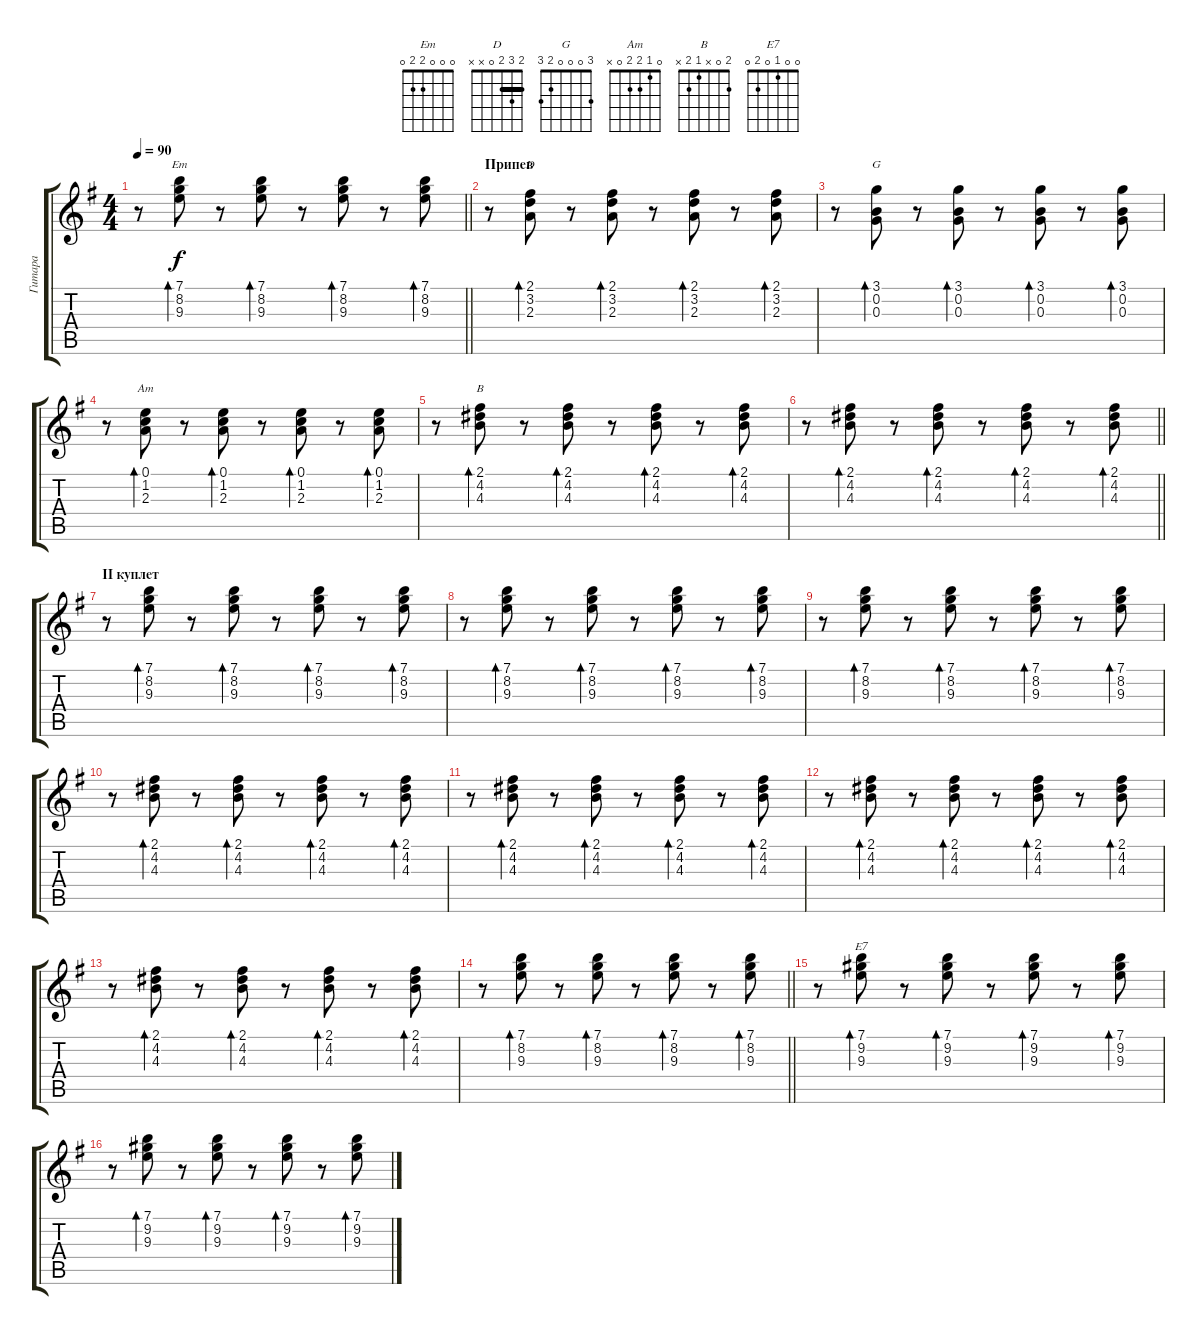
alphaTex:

\track ("Гитара" "Гитара") {instrument acousticguitarsteel}
\staff {score tabs}
\tuning (E4 B3 G3 D3 A2 E2) {hide}
\chord ("Em" 0 0 0 2 2 0)
\chord ("D" 2 3 2 0 x x) {barre 2}
\chord ("G" 3 0 0 0 2 3)
\chord ("Am" 0 1 2 2 0 x)
\chord ("B" 2 0 x 1 2 x)
\chord ("E7" 0 0 1 0 2 0)
\ts (4 4)
\tempo 90
\clef g2
\barLineRight lightlight
\ks eminor
r.8{dy f} (7.1 8.2 9.3).8{bd 60 ch "Em"} r.8 (7.1 8.2 9.3).8{bd 60} r.8 (7.1 8.2 9.3).8{bd 60} r.8 (7.1 8.2 9.3).8{bd 60} |
\section ("" "Припев")
r.8 (2.1 3.2 2.3).8{bd 60 ch "D"} r.8 (2.1 3.2 2.3).8{bd 60} r.8 (2.1 3.2 2.3).8{bd 60} r.8 (2.1 3.2 2.3).8{bd 60} |
r.8 (3.1 0.2 0.3).8{bd 60 ch "G"} r.8 (3.1 0.2 0.3).8{bd 60} r.8 (3.1 0.2 0.3).8{bd 60} r.8 (3.1 0.2 0.3).8{bd 60} |
r.8 (0.1 1.2 2.3).8{bd 60 ch "Am"} r.8 (0.1 1.2 2.3).8{bd 60} r.8 (0.1 1.2 2.3).8{bd 60} r.8 (0.1 1.2 2.3).8{bd 60} |
r.8 (2.1 4.2 4.3).8{bd 60 ch "B"} r.8 (2.1 4.2 4.3).8{bd 60} r.8 (2.1 4.2 4.3).8{bd 60} r.8 (2.1 4.2 4.3).8{bd 60} |
\barLineRight lightlight
r.8 (2.1 4.2 4.3).8{bd 60} r.8 (2.1 4.2 4.3).8{bd 60} r.8 (2.1 4.2 4.3).8{bd 60} r.8 (2.1 4.2 4.3).8{bd 60} |
\section ("" "II куплет")
r.8 (7.1 8.2 9.3).8{bd 60} r.8 (7.1 8.2 9.3).8{bd 60} r.8 (7.1 8.2 9.3).8{bd 60} r.8 (7.1 8.2 9.3).8{bd 60} |
r.8 (7.1 8.2 9.3).8{bd 60} r.8 (7.1 8.2 9.3).8{bd 60} r.8 (7.1 8.2 9.3).8{bd 60} r.8 (7.1 8.2 9.3).8{bd 60} |
r.8 (7.1 8.2 9.3).8{bd 60} r.8 (7.1 8.2 9.3).8{bd 60} r.8 (7.1 8.2 9.3).8{bd 60} r.8 (7.1 8.2 9.3).8{bd 60} |
r.8 (2.1 4.2 4.3).8{bd 60} r.8 (2.1 4.2 4.3).8{bd 60} r.8 (2.1 4.2 4.3).8{bd 60} r.8 (2.1 4.2 4.3).8{bd 60} |
r.8 (2.1 4.2 4.3).8{bd 60} r.8 (2.1 4.2 4.3).8{bd 60} r.8 (2.1 4.2 4.3).8{bd 60} r.8 (2.1 4.2 4.3).8{bd 60} |
r.8 (2.1 4.2 4.3).8{bd 60} r.8 (2.1 4.2 4.3).8{bd 60} r.8 (2.1 4.2 4.3).8{bd 60} r.8 (2.1 4.2 4.3).8{bd 60} |
r.8 (2.1 4.2 4.3).8{bd 60} r.8 (2.1 4.2 4.3).8{bd 60} r.8 (2.1 4.2 4.3).8{bd 60} r.8 (2.1 4.2 4.3).8{bd 60} |
\barLineRight lightlight
r.8 (7.1 8.2 9.3).8{bd 60} r.8 (7.1 8.2 9.3).8{bd 60} r.8 (7.1 8.2 9.3).8{bd 60} r.8 (7.1 8.2 9.3).8{bd 60} |
r.8 (7.1 9.2 9.3).8{bd 60 ch "E7"} r.8 (7.1 9.2 9.3).8{bd 60} r.8 (7.1 9.2 9.3).8{bd 60} r.8 (7.1 9.2 9.3).8{bd 60} |
r.8 (7.1 9.2 9.3).8{bd 60} r.8 (7.1 9.2 9.3).8{bd 60} r.8 (7.1 9.2 9.3).8{bd 60} r.8 (7.1 9.2 9.3).8{bd 60}
